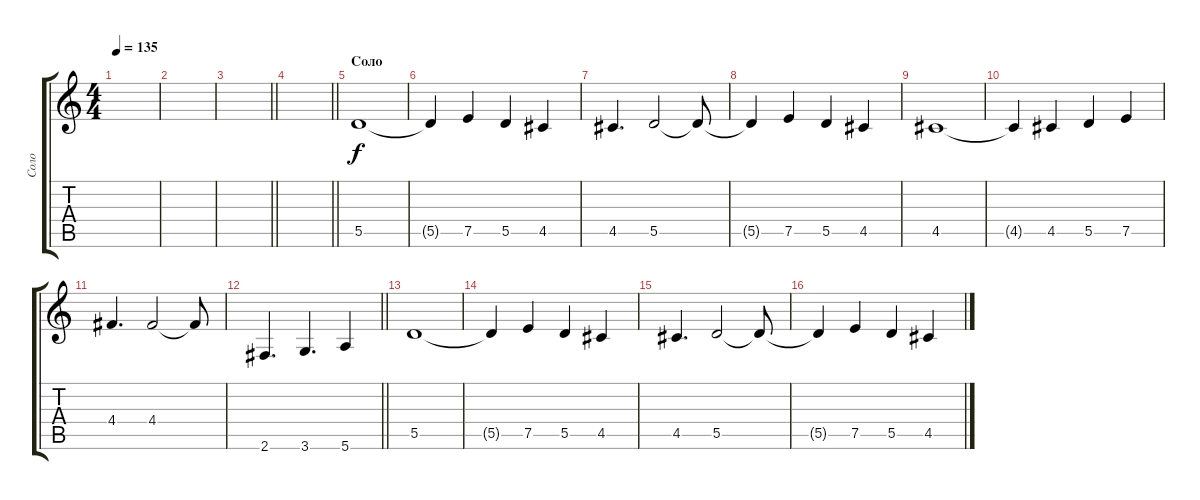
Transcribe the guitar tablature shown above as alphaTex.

\track ("Соло" "Соло") {instrument distortionguitar}
\staff {score tabs}
\tuning (E4 B3 G3 D3 A2 E2) {hide}
\ts (4 4)
\tempo 135
\clef g2
\ks c
|
|
\barLineRight lightlight
|
\barLineRight lightlight
|
\section ("" "Соло")
5.5.1{balance 8} |
5.5{t}.4 7.5.4 5.5.4 4.5.4 |
4.5.4{d} 5.5.2 5.5{t}.8 |
5.5{t}.4 7.5.4 5.5.4 4.5.4 |
4.5.1 |
4.5{t}.4 4.5.4 5.5.4 7.5.4 |
4.4.4{d} 4.4.2 4.4{t}.8 |
\barLineRight lightlight
2.6.4{d} 3.6.4{d} 5.6.4 |
\section ("" " ")
5.5.1 |
5.5{t}.4 7.5.4 5.5.4 4.5.4 |
4.5.4{d} 5.5.2 5.5{t}.8 |
5.5{t}.4 7.5.4 5.5.4 4.5.4
